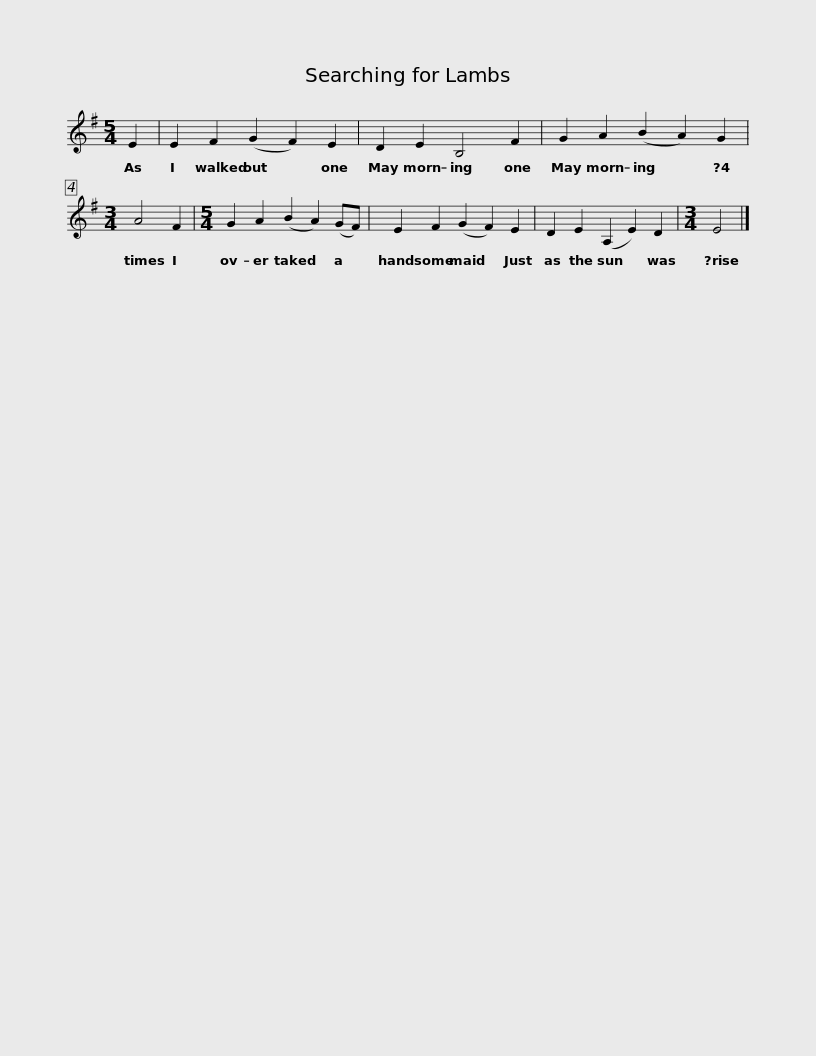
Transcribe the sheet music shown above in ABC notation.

X:1
L:1/8
M:5/4
I:linebreak $
K:Emin
V:1 treble
V:1
 E2 | E2 F2 (G2 F2) E2 | D2 E2 B,4 F2 | G2 A2 (B2 A2) G2 |[M:3/4] A4 F2 | %5
[M:5/4] G2 A2 (B2 A2) (GF) |$ E2 F2 (G2 F2) E2 | D2 E2 (A,2 E2) D2 |[M:3/4] E4 |] %9
